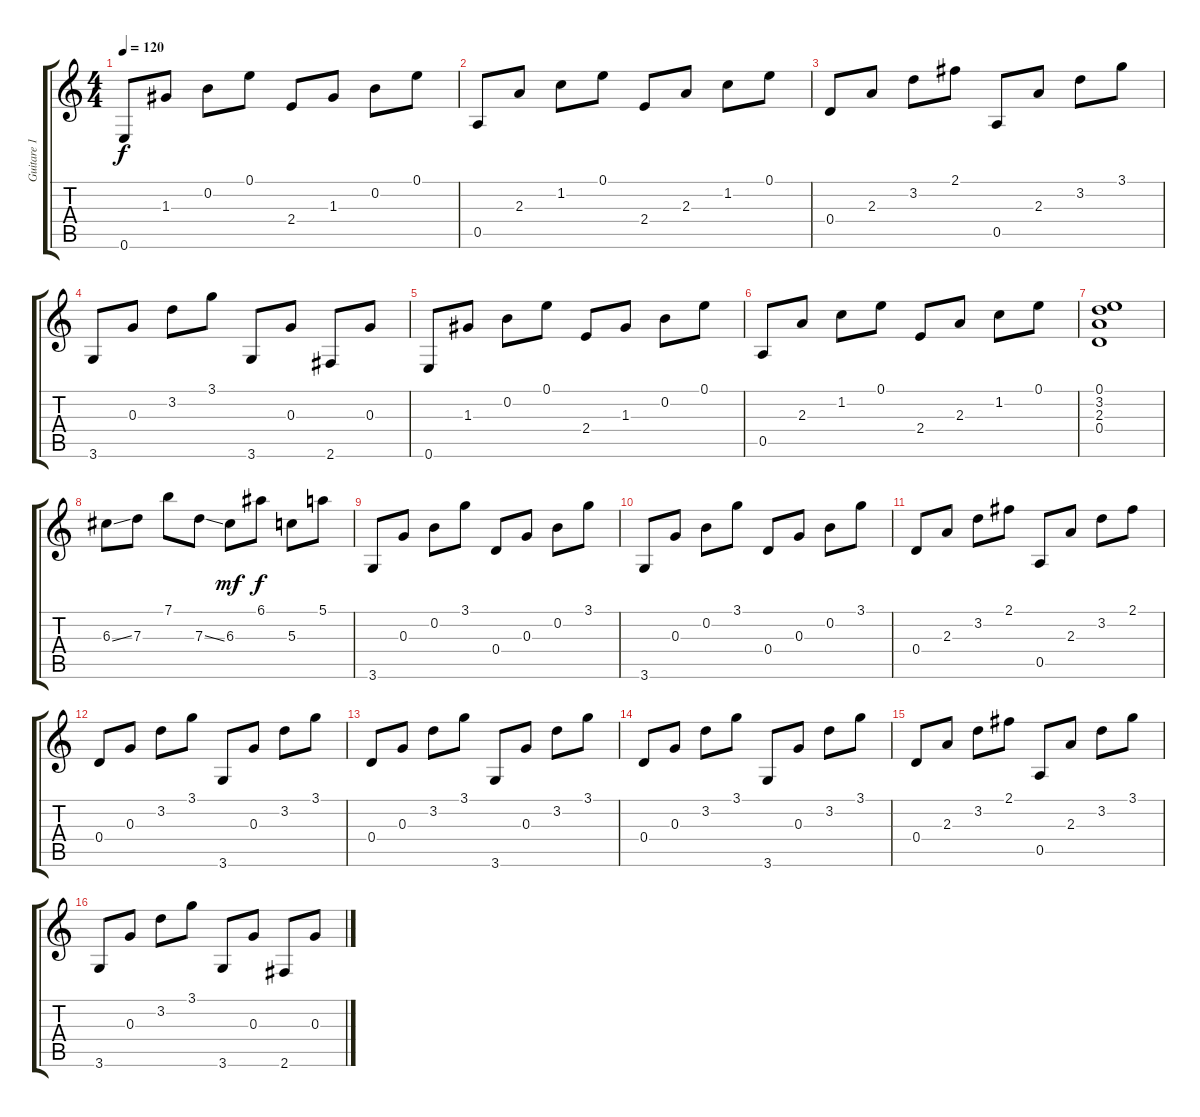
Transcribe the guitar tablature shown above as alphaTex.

\track ("Guitare 1" "Guitare 1") {instrument acousticguitarsteel}
\staff {score tabs}
\tuning (E4 B3 G3 D3 A2 E2) {hide}
\ts (4 4)
\tempo 120
\clef g2
\ks c
0.6.8{dy f} 1.3.8 0.2.8 0.1.8 2.4.8 1.3.8 0.2.8 0.1.8 |
0.5.8 2.3.8 1.2.8 0.1.8 2.4.8 2.3.8 1.2.8 0.1.8 |
0.4.8 2.3.8 3.2.8 2.1.8 0.5.8 2.3.8 3.2.8 3.1.8 |
3.6.8 0.3.8 3.2.8 3.1.8 3.6.8 0.3.8 2.6.8 0.3.8 |
0.6.8 1.3.8 0.2.8 0.1.8 2.4.8 1.3.8 0.2.8 0.1.8 |
0.5.8 2.3.8 1.2.8 0.1.8 2.4.8 2.3.8 1.2.8 0.1.8 |
(0.1 3.2 2.3 0.4).1 |
6.3{ss}.8 7.3.8 7.1.8 7.3{ss}.8 6.3.8{dy mf} 6.1.8{dy f} 5.3.8 5.1.8 |
3.6.8 0.3.8 0.2.8 3.1.8 0.4.8 0.3.8 0.2.8 3.1.8 |
3.6.8 0.3.8 0.2.8 3.1.8 0.4.8 0.3.8 0.2.8 3.1.8 |
0.4.8 2.3.8 3.2.8 2.1.8 0.5.8 2.3.8 3.2.8 2.1.8 |
0.4.8 0.3.8 3.2.8 3.1.8 3.6.8 0.3.8 3.2.8 3.1.8 |
0.4.8 0.3.8 3.2.8 3.1.8 3.6.8 0.3.8 3.2.8 3.1.8 |
0.4.8 0.3.8 3.2.8 3.1.8 3.6.8 0.3.8 3.2.8 3.1.8 |
0.4.8 2.3.8 3.2.8 2.1.8 0.5.8 2.3.8 3.2.8 3.1.8 |
3.6.8 0.3.8 3.2.8 3.1.8 3.6.8 0.3.8 2.6.8 0.3.8
